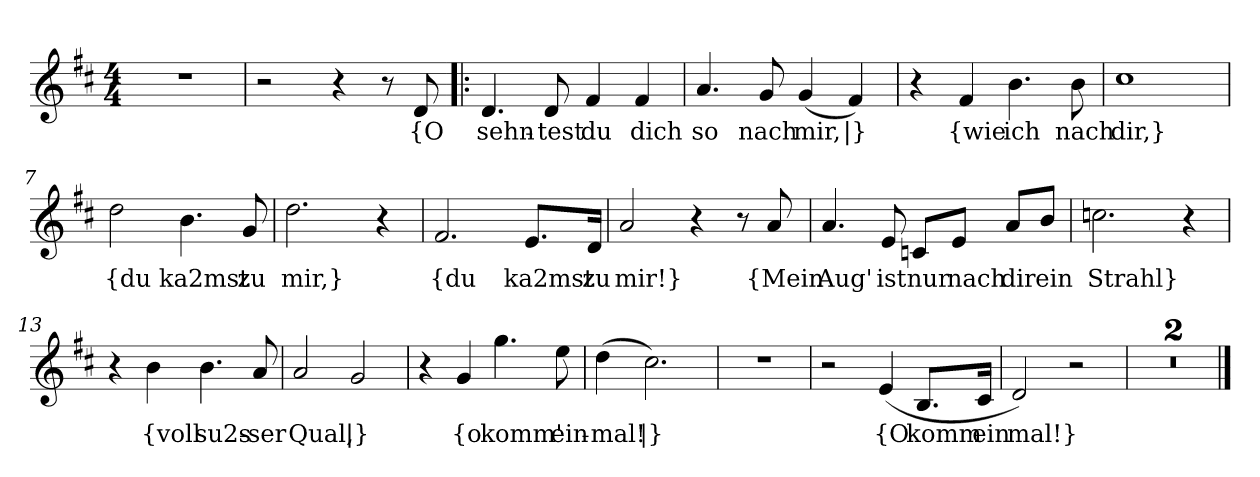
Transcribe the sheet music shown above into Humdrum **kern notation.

**kern	**text
*part1	*part1
*staff1	*staff1
*clefG2	*
*k[f#c#]	*
*M4/4	*
=	=
1r	.
=2	=2
2r	.
4r	.
8r	.
8d	{O
=3!|:	=3!|:
4.d	sehn-
8d	-test
4f#	du
4f#	dich
=4	=4
4.a	so
8g	nach
(4g	mir,
4f#)	|}
=5	=5
4r	.
4f#	{wie
4.b	ich
8b	nach
=6	=6
1cc#	dir,}
=7	=7
2dd	{du
4.b	ka2mst
8g	zu
=8	=8
2.dd	mir,}
4r	.
=9	=9
2.f#	{du
8.e/L	ka2mst
16d/Jk	zu
=10	=10
2a	mir!}
4r	.
8r	.
8a	{Mein
=11	=11
4.a	Aug'
8e	ist
8cn/L	nur
8e/J	nach
8a/L	dir
8b/J	ein
=12	=12
2.ccn	Strahl}
4r	.
=13	=13
4r	.
4b	{voll
4.b	su2s-
8a	-ser
=14	=14
2a	Qual,
2g	|}
=15	=15
4r	.
4g	{o
4.gg	komm'
8ee	ein-
=16	=16
(4dd	-mal!
2.cc#)	|}
=17	=17
1r	.
=18	=18
2r	.
(4e	{O
8.B/L	komm
16c#/Jk	ein
=19	=19
2d)	mal!}
2r	.
=20	=20
1r	.
=21	=21
1r	.
==	==
*-	*-
